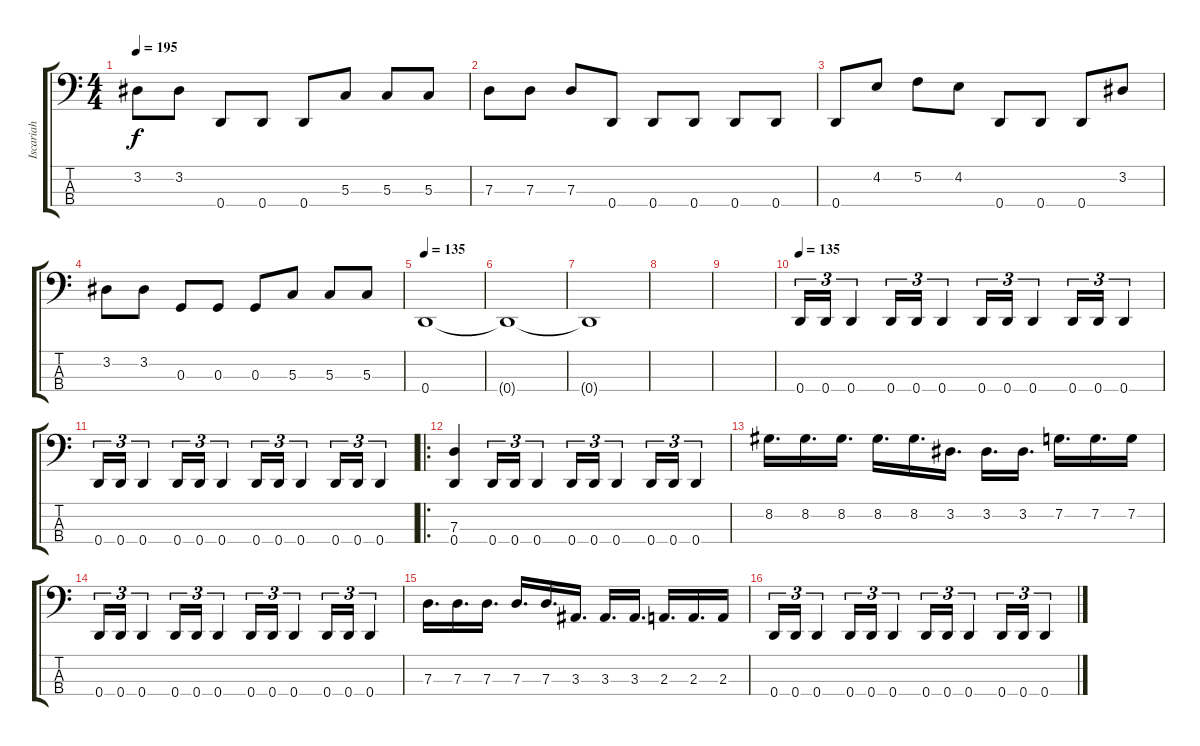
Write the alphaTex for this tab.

\track ("Iscariah" "Iscariah") {instrument electricbassfinger}
\staff {score tabs}
\tuning (F2 C2 G1 D1) {hide}
\ts (4 4)
\tempo 195
\clef f4
\ks c
3.2.8{dy f} 3.2.8 0.4.8 0.4.8 0.4.8 5.3.8 5.3.8 5.3.8 |
7.3.8 7.3.8 7.3.8 0.4.8 0.4.8 0.4.8 0.4.8 0.4.8 |
0.4.8 4.2.8 5.2.8 4.2.8 0.4.8 0.4.8 0.4.8 3.2.8 |
3.2.8 3.2.8 0.3.8 0.3.8 0.3.8 5.3.8 5.3.8 5.3.8 |
\tempo 135
0.4.1 |
0.4{t}.1 |
0.4{t}.1 |
|
|
\tempo 135
0.4.16{tu (3 2)} 0.4.16{tu (3 2)} 0.4.4{tu (3 2)} 0.4.16{tu (3 2)} 0.4.16{tu (3 2)} 0.4.4{tu (3 2)} 0.4.16{tu (3 2)} 0.4.16{tu (3 2)} 0.4.4{tu (3 2)} 0.4.16{tu (3 2)} 0.4.16{tu (3 2)} 0.4.4{tu (3 2)} |
0.4.16{tu (3 2)} 0.4.16{tu (3 2)} 0.4.4{tu (3 2)} 0.4.16{tu (3 2)} 0.4.16{tu (3 2)} 0.4.4{tu (3 2)} 0.4.16{tu (3 2)} 0.4.16{tu (3 2)} 0.4.4{tu (3 2)} 0.4.16{tu (3 2)} 0.4.16{tu (3 2)} 0.4.4{tu (3 2)} |
\ro
(7.3 0.4).4 0.4.16{tu (3 2)} 0.4.16{tu (3 2)} 0.4.4{tu (3 2)} 0.4.16{tu (3 2)} 0.4.16{tu (3 2)} 0.4.4{tu (3 2)} 0.4.16{tu (3 2)} 0.4.16{tu (3 2)} 0.4.4{tu (3 2)} |
8.2.16{d} 8.2.16{d} 8.2.16{d} 8.2.16{d} 8.2.16{d} 3.2.16{d} 3.2.16{d} 3.2.16{d} 7.2.16{d} 7.2.16{d} 7.2.16 |
0.4.16{tu (3 2)} 0.4.16{tu (3 2)} 0.4.4{tu (3 2)} 0.4.16{tu (3 2)} 0.4.16{tu (3 2)} 0.4.4{tu (3 2)} 0.4.16{tu (3 2)} 0.4.16{tu (3 2)} 0.4.4{tu (3 2)} 0.4.16{tu (3 2)} 0.4.16{tu (3 2)} 0.4.4{tu (3 2)} |
7.3.16{d} 7.3.16{d} 7.3.16{d} 7.3.16{d} 7.3.16{d} 3.3.16{d} 3.3.16{d} 3.3.16{d} 2.3.16{d} 2.3.16{d} 2.3.16 |
0.4.16{tu (3 2)} 0.4.16{tu (3 2)} 0.4.4{tu (3 2)} 0.4.16{tu (3 2)} 0.4.16{tu (3 2)} 0.4.4{tu (3 2)} 0.4.16{tu (3 2)} 0.4.16{tu (3 2)} 0.4.4{tu (3 2)} 0.4.16{tu (3 2)} 0.4.16{tu (3 2)} 0.4.4{tu (3 2)}
